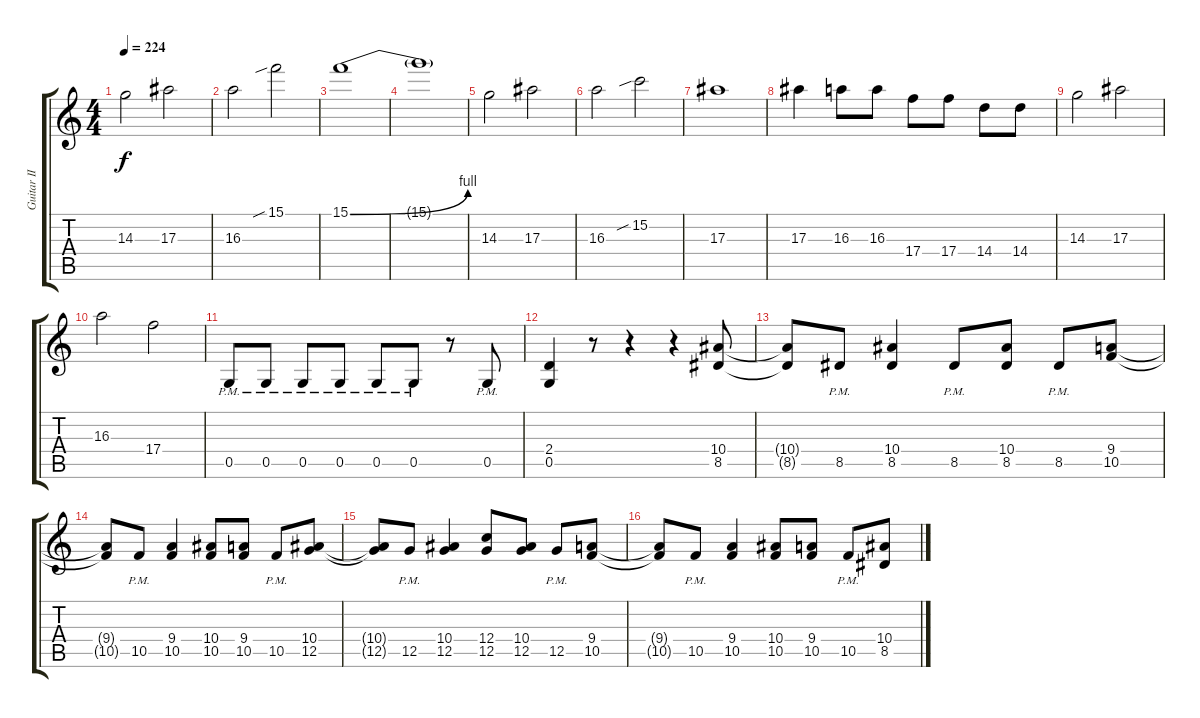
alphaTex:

\track ("Guitar II" "Guitar II") {mute instrument distortionguitar}
\staff {score tabs}
\tuning (D4 A3 F3 C3 G2 D2) {hide}
\ts (4 4)
\tempo 224
\clef g2
\ks c
14.3.2{dy f} 17.3.2 |
16.3.2 15.1{sib}.2 |
15.1{be (bend 0 0 60 4)}.1 |
15.1{t}.1 |
14.3.2 17.3.2 |
16.3.2 15.2{sib}.2 |
17.3.1 |
17.3.4 16.3.8 16.3.8 17.4.8 17.4.8 14.4.8 14.4.8 |
14.3.2 17.3.2 |
16.3.2 17.4.2 |
0.5{pm}.8 0.5{pm}.8 0.5{pm}.8 0.5{pm}.8 0.5{pm}.8 0.5{pm}.8 r.8 0.5{pm}.8 |
(2.4 0.5).4 r.8 r.4 r.4 (10.4 8.5).8 |
(10.4{t} 8.5{t}).8 8.5{pm}.8 (10.4 8.5).4 8.5{pm}.8 (10.4 8.5).8 8.5{pm}.8 (9.4 10.5).8 |
(9.4{t} 10.5{t}).8 10.5{pm}.8 (9.4 10.5).4 (10.4 10.5).8 (9.4 10.5).8 10.5{pm}.8 (10.4 12.5).8 |
(10.4{t} 12.5{t}).8 12.5{pm}.8 (10.4 12.5).4 (12.4 12.5).8 (10.4 12.5).8 12.5{pm}.8 (9.4 10.5).8 |
(9.4{t} 10.5{t}).8 10.5{pm}.8 (9.4 10.5).4 (10.4 10.5).8 (9.4 10.5).8 10.5{pm}.8 (10.4 8.5).8
